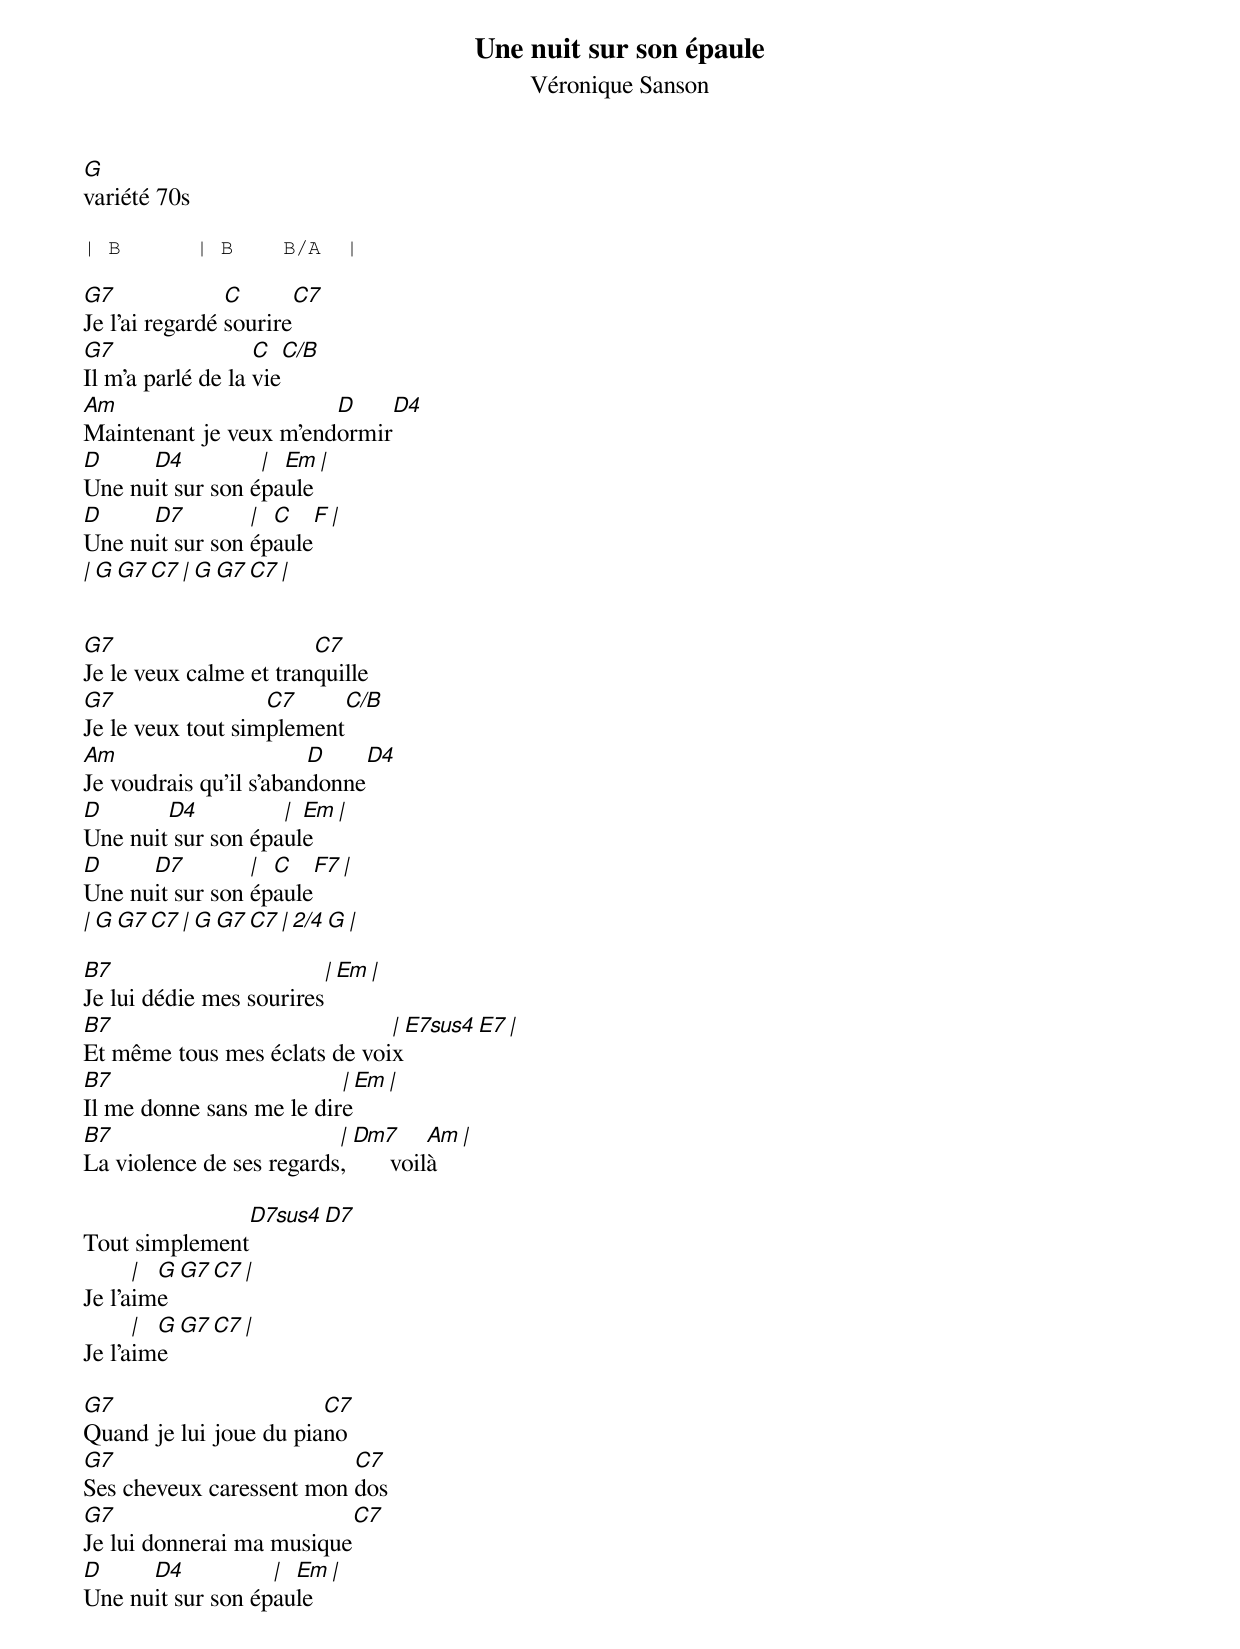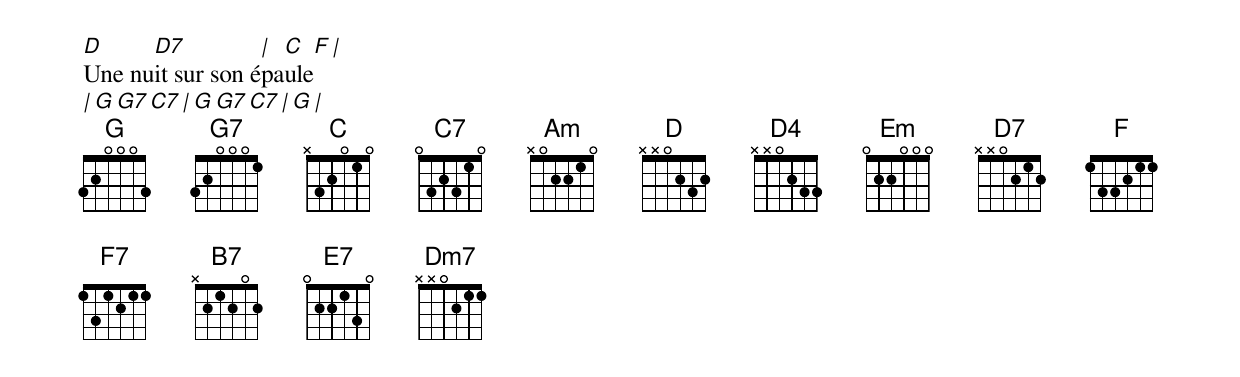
Une nuit sur son épaule
Véronique Sanson
G
variété 70s

| B      | B    B/A  |

G7              C        C7
Je l'ai regardé sourire
G7                 C      C/B
Il m'a parlé de la vie
Am                      D    D4
Maintenant je veux m'endormir
D     D4          | Em       |
Une nuit sur son épaule
D     D7         | C     F  |
Une nuit sur son épaule
| G G7 C7    | G G7 C7    |


G7                      C7
Je le veux calme et tranquille
G7                 C7         C/B
Je le veux tout simplement
Am                      D    D4
Je voudrais qu'il s'abandonne
D       D4          | Em       |
Une nuit sur son épaule
D     D7         | C     F7 |
Une nuit sur son épaule
| G G7 C7    | G G7 C7    | 2/4  G   |

B7                       |  Em           |
Je lui dédie mes sourires
B7                            | E7sus4    E7    |
Et même tous mes éclats de voix
B7                        |  Em           |
Il me donne sans me le dire
B7                        | Dm7       Am  |
La violence de ses regards,       voilà

               D7sus4     D7
Tout simplement
      | G G7 C7    |
Je l'aime
      | G G7 C7    |
Je l'aime

G7                      C7
Quand je lui joue du piano
G7                        C7
Ses cheveux caressent mon dos
G7                        C7
Je lui donnerai ma musique
D     D4           | Em       |
Une nuit sur son épaule
D     D7          | C     F  |
Une nuit sur son épaule
| G G7 C7    | G G7 C7    | G       |
